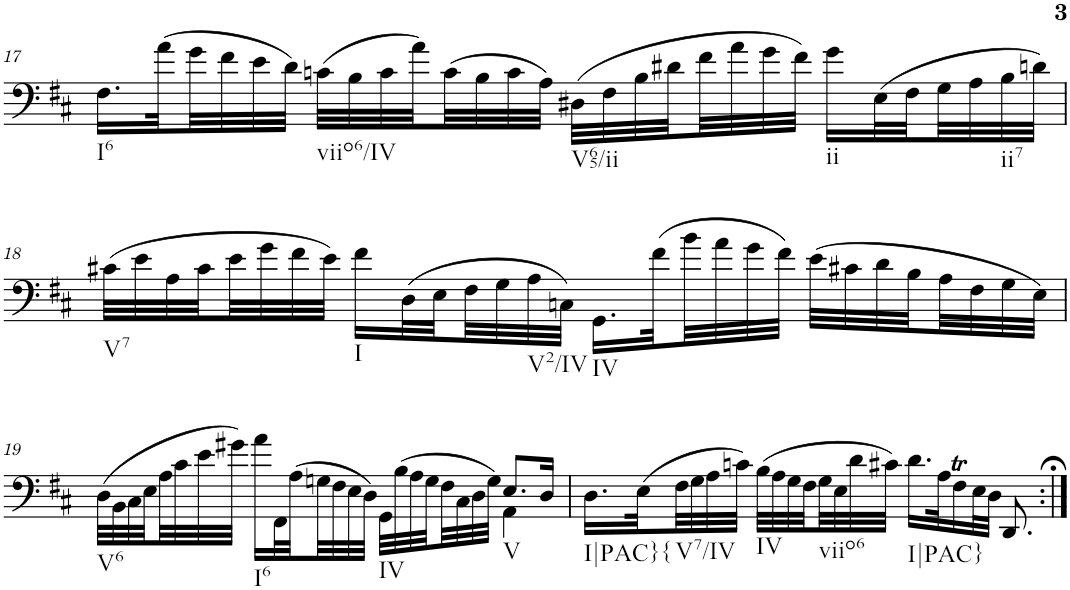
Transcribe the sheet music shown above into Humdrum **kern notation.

**kern
*part1
*staff1
*I"Piano
*I'Pno.
!!LO:PB:g=z
*clefF4
*k[f#c#]
*M4/4
*met(c)
=17
!LO:TX:b:t=I6
16.F#\LL
(32a\L
32g\
32f#\
32e\
32d\JJJ)
!LO:TX:b:t=viio6/IV
(32cn\LLL
32B\
32c\
32a\)
(32c\
32B\
32c\
32A\JJJ)
!LO:TX:b:t=V65/ii
(32D#X\LLL
32F#\
32B\
32d#X\
32f#\
32a\
32g\
32f#\JJJ)
!LO:TX:b:t=ii
16g\LL
(32E\L
32F#\
32G\
32A\
!LO:TX:b:t=ii7
32B\
32dn\JJJ)
!!LO:LB:g=z
=18
!LO:TX:b:t=V7
(32c#X\LLL
32e\
32A\
32c#\
32e\
32g\
32f#\
32e\JJJ)
!LO:TX:b:t=I
16f#\LL
(32D\L
32E\
32F#\
32G\
!LO:TX:b:t=V2/IV
32A\
32Cn\JJJ)
!LO:TX:b:t=IV
16.GG\LL
(32f#\L
32b\
32a\
32g\
32f#\JJJ)
(32e\LLL
32c#X\
32d\
32B\
32A\
32F#\
32G\
32E\JJJ)
!!LO:LB:g=z
=19
*^
!LO:TX:b:t=V6	!
(32D\LLL	2.ryy
32BB\	.
32C#\	.
32E\	.
32A\	.
32c#\	.
32e\	.
32g#X\JJJ)	.
!LO:TX:b:t=I6	!
16a\LL	.
32FF#\L	.
(32A\	.
32Gn\	.
32F#\	.
32E\	.
32D\JJJ)	.
!LO:TX:b:t=IV	!
32GG\LLL	.
(32B\	.
32A\	.
32G\	.
32F#\	.
32C#\	.
32D\	.
32G\JJJ)	.
!LO:TX:b:t=V	!
8.E/L	4AA\
16D/Jk	.
*v	*v
=20
!LO:TX:b:t=I|PAC}{
16.D\LL
(32E\L
!LO:TX:b:t=V7/IV
32F#\
32G\
32A\
32cn\JJJ)
!LO:TX:b:t=IV
(32B\LLL
32A\
32G\
32F#\
!LO:TX:b:t=viio6
32G\
32E\
32d\
32c#X\JJJ)
!LO:TX:b:t=I|PAC}
16.d\LL
32A\K
16F#t\
32E\L
32D\JJJ
8.DD/
=:|!
*-
